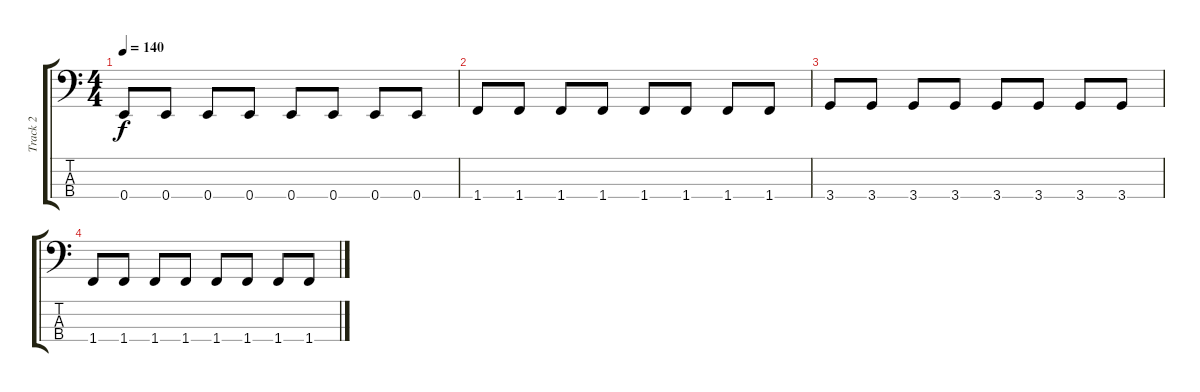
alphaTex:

\track ("Track 2" "Track 2") {instrument electricbassfinger}
\staff {score tabs}
\tuning (G2 D2 A1 E1) {hide}
\ts (4 4)
\tempo 140
\clef f4
\ks c
0.4.8{dy f} 0.4.8 0.4.8 0.4.8 0.4.8 0.4.8 0.4.8 0.4.8 |
1.4.8 1.4.8 1.4.8 1.4.8 1.4.8 1.4.8 1.4.8 1.4.8 |
3.4.8 3.4.8 3.4.8 3.4.8 3.4.8 3.4.8 3.4.8 3.4.8 |
1.4.8 1.4.8 1.4.8 1.4.8 1.4.8 1.4.8 1.4.8 1.4.8
